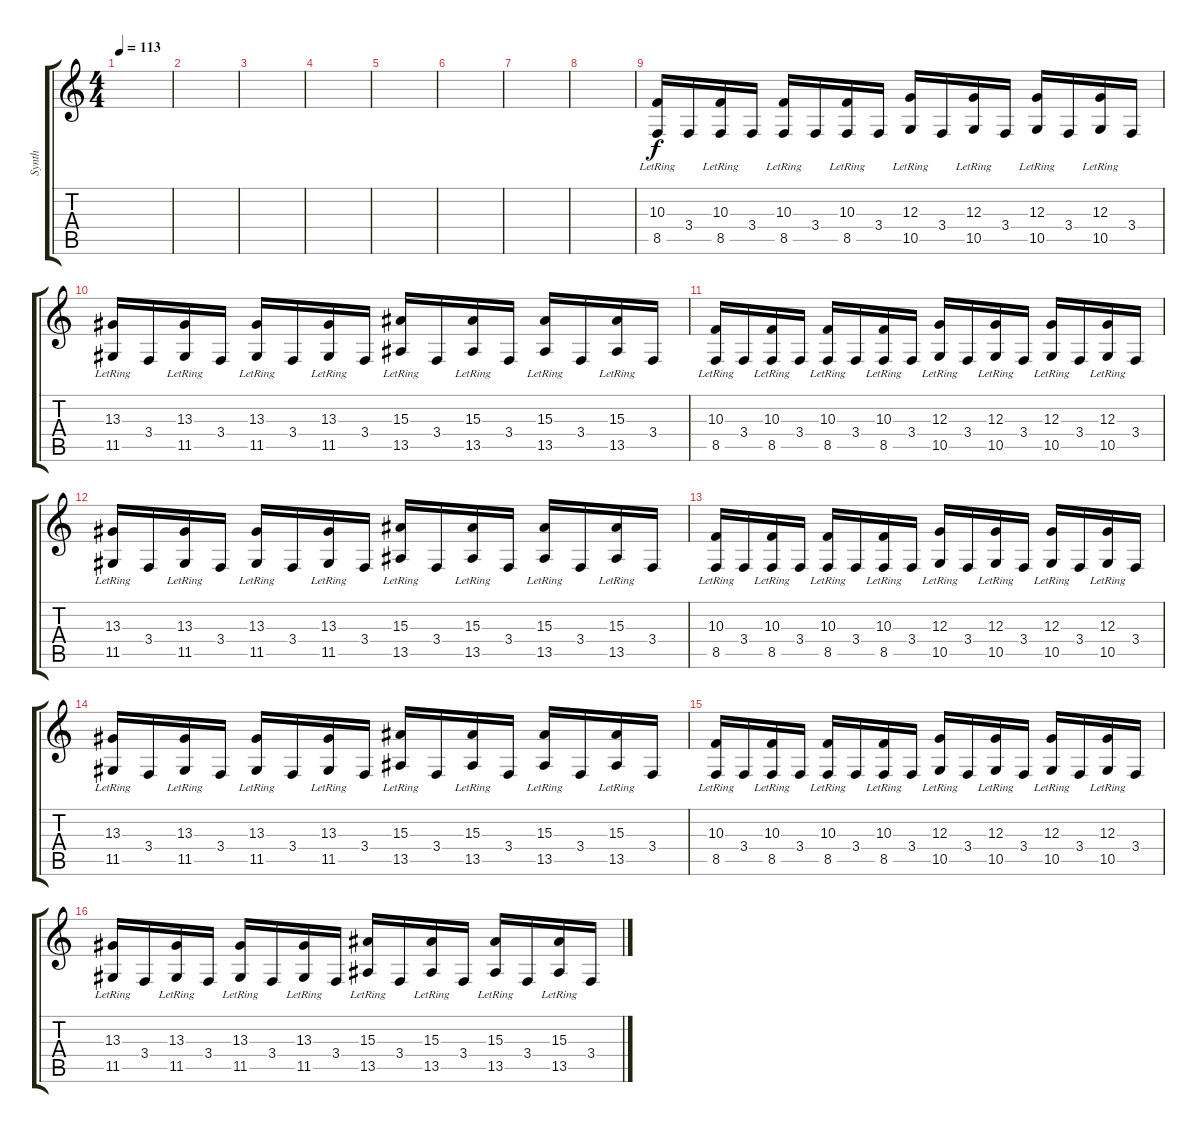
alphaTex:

\track ("Synth" "Synth") {instrument lead2sawtooth}
\staff {score tabs}
\tuning (E4 B3 G3 D3 A2 E2) {hide}
\ts (4 4)
\tempo 113
\clef g2
\ks c
|
|
|
|
|
|
|
|
(10.3{lr} 8.5).16{volume 10} 3.4.16 (10.3{lr} 8.5).16 3.4.16 (10.3{lr} 8.5).16 3.4.16 (10.3{lr} 8.5).16 3.4.16 (12.3{lr} 10.5).16 3.4.16 (12.3{lr} 10.5).16 3.4.16 (12.3{lr} 10.5).16 3.4.16 (12.3{lr} 10.5).16 3.4.16 |
(13.3{lr} 11.5).16 3.4.16 (13.3{lr} 11.5).16 3.4.16 (13.3{lr} 11.5).16 3.4.16 (13.3{lr} 11.5).16 3.4.16 (15.3{lr} 13.5).16 3.4.16 (15.3{lr} 13.5).16 3.4.16 (15.3{lr} 13.5).16 3.4.16 (15.3{lr} 13.5).16 3.4.16 |
(10.3{lr} 8.5).16 3.4.16 (10.3{lr} 8.5).16 3.4.16 (10.3{lr} 8.5).16 3.4.16 (10.3{lr} 8.5).16 3.4.16 (12.3{lr} 10.5).16 3.4.16 (12.3{lr} 10.5).16 3.4.16 (12.3{lr} 10.5).16 3.4.16 (12.3{lr} 10.5).16 3.4.16 |
(13.3{lr} 11.5).16 3.4.16 (13.3{lr} 11.5).16 3.4.16 (13.3{lr} 11.5).16 3.4.16 (13.3{lr} 11.5).16 3.4.16 (15.3{lr} 13.5).16 3.4.16 (15.3{lr} 13.5).16 3.4.16 (15.3{lr} 13.5).16 3.4.16 (15.3{lr} 13.5).16 3.4.16 |
(10.3{lr} 8.5).16 3.4.16 (10.3{lr} 8.5).16 3.4.16 (10.3{lr} 8.5).16 3.4.16 (10.3{lr} 8.5).16 3.4.16 (12.3{lr} 10.5).16 3.4.16 (12.3{lr} 10.5).16 3.4.16 (12.3{lr} 10.5).16 3.4.16 (12.3{lr} 10.5).16 3.4.16 |
(13.3{lr} 11.5).16 3.4.16 (13.3{lr} 11.5).16 3.4.16 (13.3{lr} 11.5).16 3.4.16 (13.3{lr} 11.5).16 3.4.16 (15.3{lr} 13.5).16 3.4.16 (15.3{lr} 13.5).16 3.4.16 (15.3{lr} 13.5).16 3.4.16 (15.3{lr} 13.5).16 3.4.16 |
(10.3{lr} 8.5).16 3.4.16 (10.3{lr} 8.5).16 3.4.16 (10.3{lr} 8.5).16 3.4.16 (10.3{lr} 8.5).16 3.4.16 (12.3{lr} 10.5).16 3.4.16 (12.3{lr} 10.5).16 3.4.16 (12.3{lr} 10.5).16 3.4.16 (12.3{lr} 10.5).16 3.4.16 |
(13.3{lr} 11.5).16 3.4.16 (13.3{lr} 11.5).16 3.4.16 (13.3{lr} 11.5).16 3.4.16 (13.3{lr} 11.5).16 3.4.16 (15.3{lr} 13.5).16 3.4.16 (15.3{lr} 13.5).16 3.4.16 (15.3{lr} 13.5).16 3.4.16 (15.3{lr} 13.5).16 3.4.16
